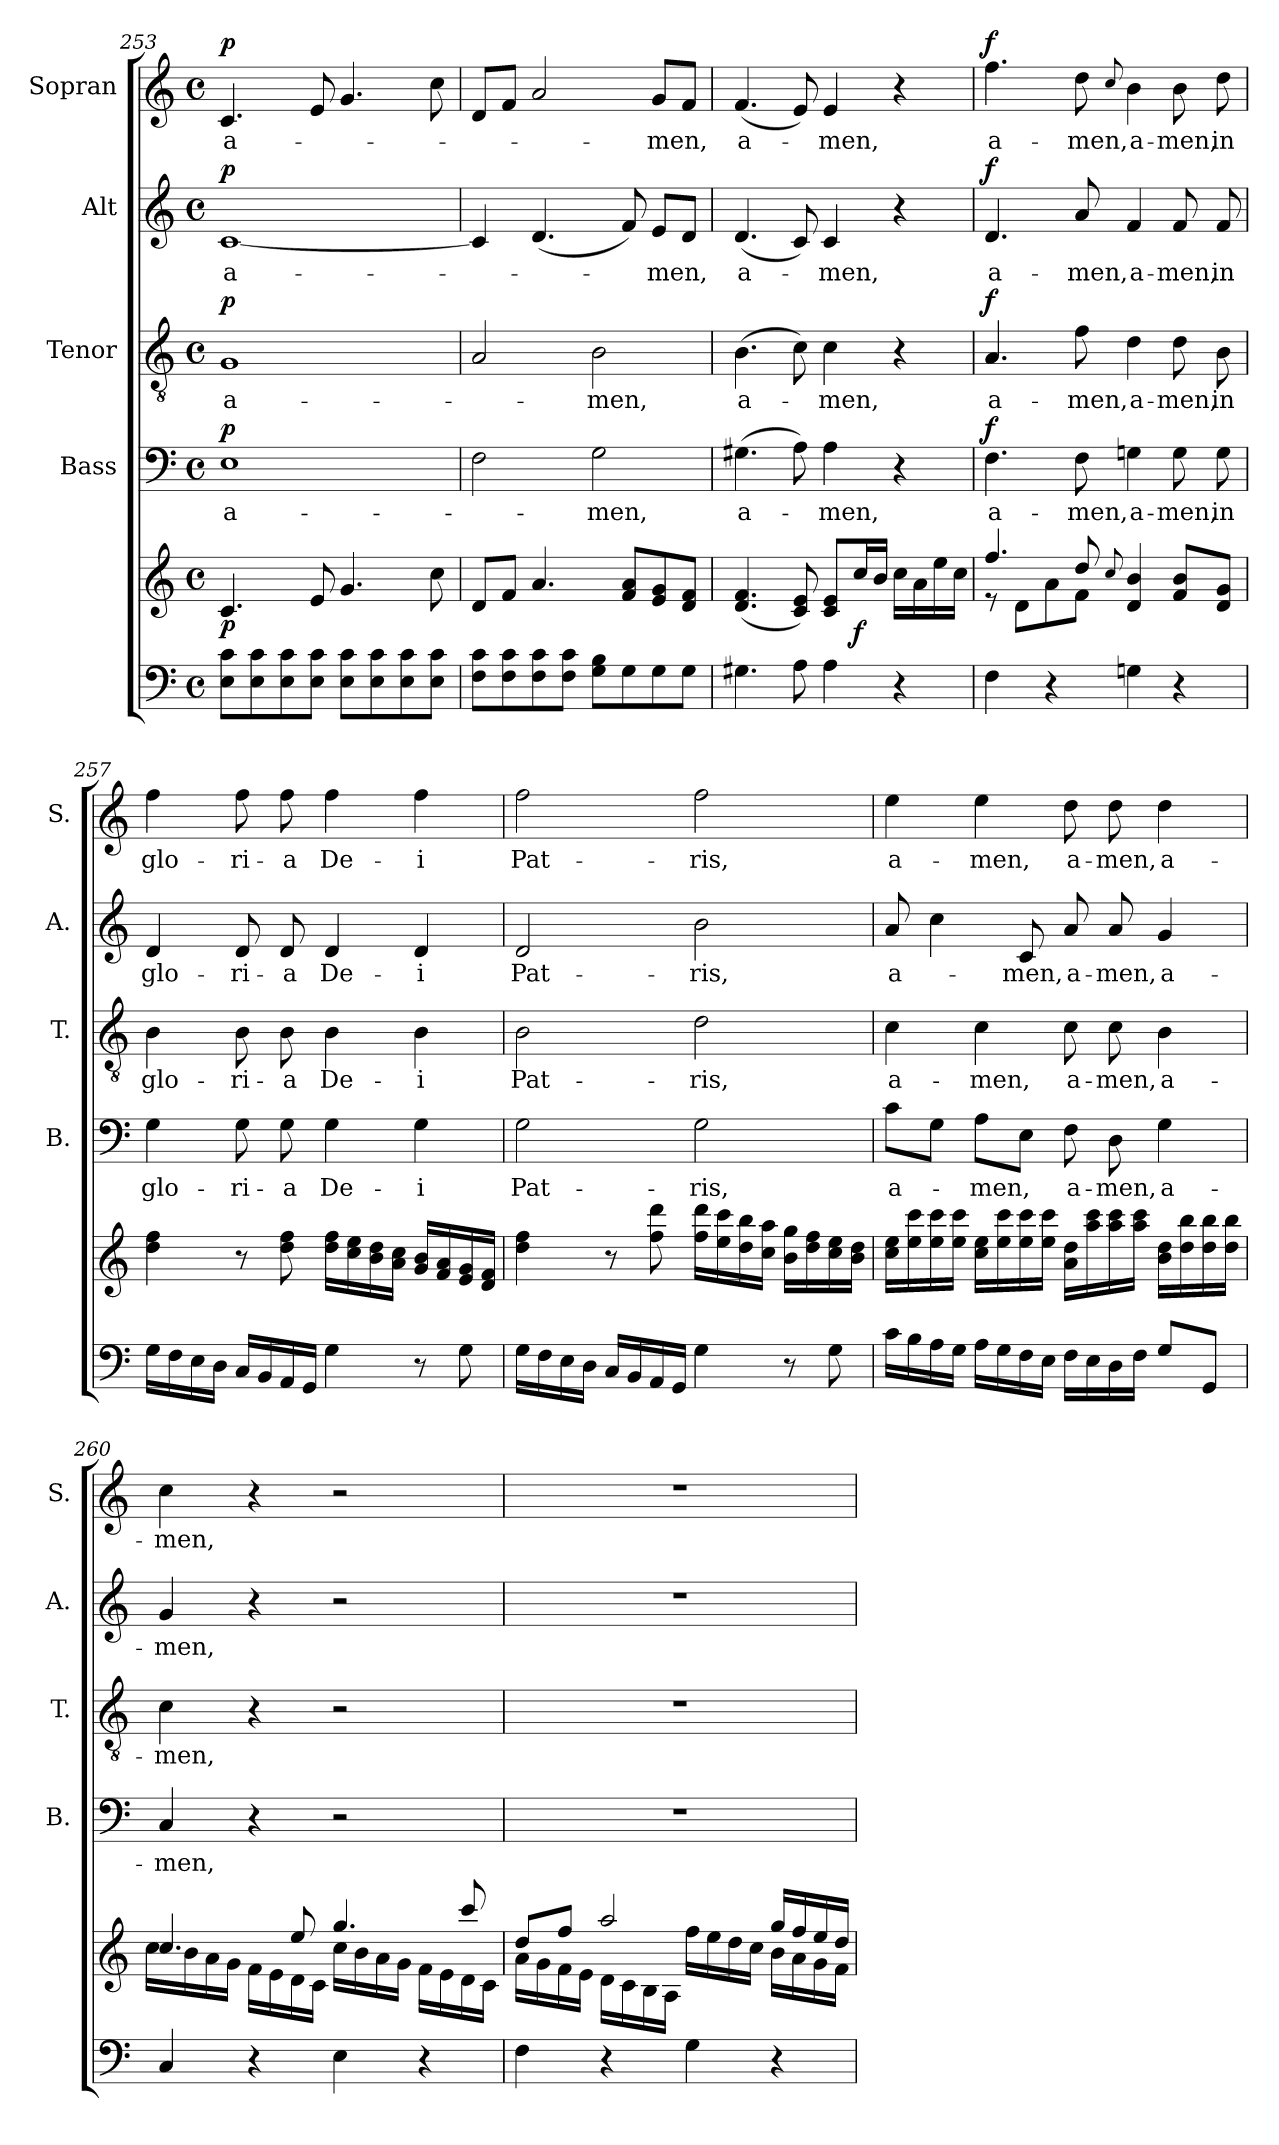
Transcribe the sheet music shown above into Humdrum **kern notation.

**kern	**kern	**dynam	**kern	**text	**dynam	**kern	**text	**dynam	**kern	**text	**dynam	**kern	**text	**dynam
*part5	*part5	*part5	*part4	*part4	*part4	*part3	*part3	*part3	*part2	*part2	*part2	*part1	*part1	*part1
*staff6	*staff5	*staff5/6	*staff4	*staff4	*staff4	*staff3	*staff3	*staff3	*staff2	*staff2	*staff2	*staff1	*staff1	*staff1
*	*	*	*I"Bass	*	*	*I"Tenor	*	*	*I"Alt	*	*	*I"Sopran	*	*
*	*	*	*I'B.	*	*	*I'T.	*	*	*I'A.	*	*	*I'S.	*	*
*clefF4	*clefG2	*	*clefF4	*	*	*clefGv2	*	*	*clefG2	*	*	*clefG2	*	*
*k[]	*k[]	*	*k[]	*	*	*k[]	*	*	*k[]	*	*	*k[]	*	*
*C:	*C:	*	*C:	*	*	*C:	*	*	*C:	*	*	*C:	*	*
*M4/4	*M4/4	*	*M4/4	*	*	*M4/4	*	*	*M4/4	*	*	*M4/4	*	*
*met(c)	*met(c)	*	*met(c)	*	*	*met(c)	*	*	*met(c)	*	*	*met(c)	*	*
=253	=253	=253	=253	=253	=253	=253	=253	=253	=253	=253	=253	=253	=253	=253
!	!	!LO:DY:b	!	!LO:LY:b	!LO:DY:a	!	!LO:LY:b	!LO:DY:a	!	!LO:LY:b	!LO:DY:a	!	!LO:LY:b	!LO:DY:a
8E\ 8c\L	4.c/	p	1E	a-	p	1G	a-	p	[1c	a-	p	4.c/	a-	p
8E\ 8c\	.	.	.	.	.	.	.	.	.	.	.	.	.	.
8E\ 8c\	.	.	.	.	.	.	.	.	.	.	.	.	.	.
8E\ 8c\J	8e/	.	.	.	.	.	.	.	.	.	.	8e/	.	.
8E\ 8c\L	4.g/	.	.	.	.	.	.	.	.	.	.	4.g/	.	.
8E\ 8c\	.	.	.	.	.	.	.	.	.	.	.	.	.	.
8E\ 8c\	.	.	.	.	.	.	.	.	.	.	.	.	.	.
8E\ 8c\J	8cc\	.	.	.	.	.	.	.	.	.	.	8cc\	.	.
=254	=254	=254	=254	=254	=254	=254	=254	=254	=254	=254	=254	=254	=254	=254
8F\ 8c\L	8d/L	.	2F\	.	.	2A/	.	.	4c/]	.	.	8d/L	.	.
8F\ 8c\	8f/J	.	.	.	.	.	.	.	.	.	.	8f/J	.	.
8F\ 8c\	4.a/	.	.	.	.	.	.	.	(<4.d/	.	.	2a/	.	.
8F\ 8c\J	.	.	.	.	.	.	.	.	.	.	.	.	.	.
!	!	!	!	!LO:LY:b	!	!	!LO:LY:b	!	!	!	!	!	!	!
8G\ 8B\L	.	.	2G\	-men,	.	2B\	-men,	.	.	.	.	.	.	.
8G\	8f/ 8a/L	.	.	.	.	.	.	.	8f/)	.	.	.	.	.
!	!	!	!	!	!	!	!	!	!	!LO:LY:b	!	!	!LO:LY:b	!
8G\	8e/ 8g/	.	.	.	.	.	.	.	8e/L	-men,	.	8g/L	-men,	.
8G\J	8d/ 8f/J	.	.	.	.	.	.	.	8d/J	.	.	8f/J	.	.
!!LO:PB:g=z
=255	=255	=255	=255	=255	=255	=255	=255	=255	=255	=255	=255	=255	=255	=255
!	!	!	!	!LO:LY:b	!	!	!LO:LY:b	!	!	!LO:LY:b	!	!	!LO:LY:b	!
4.G#X\	(<4.d/ 4.f/	.	(>4.G#X\	a-	.	(>4.B\	a-	.	(<4.d/	a-	.	(<4.f/	a-	.
8A\	8c/ 8e/)	.	8A\)	.	.	8c\)	.	.	8c/)	.	.	8e/)	.	.
!	!	!	!	!LO:LY:b	!	!	!LO:LY:b	!	!	!LO:LY:b	!	!	!LO:LY:b	!
4A\	8c/ 8e/L	.	4A\	-men,	.	4c\	-men,	.	4c/	-men,	.	4e/	-men,	.
!	!	!LO:DY:b	!	!	!	!	!	!	!	!	!	!	!	!
.	16cc/L	f	.	.	.	.	.	.	.	.	.	.	.	.
.	16b/JJ	.	.	.	.	.	.	.	.	.	.	.	.	.
4r	16cc\LL	.	4r	.	.	4r	.	.	4r	.	.	4r	.	.
.	16a\	.	.	.	.	.	.	.	.	.	.	.	.	.
.	16ee\	.	.	.	.	.	.	.	.	.	.	.	.	.
.	16cc\JJ	.	.	.	.	.	.	.	.	.	.	.	.	.
=256	=256	=256	=256	=256	=256	=256	=256	=256	=256	=256	=256	=256	=256	=256
*	*^	*	*	*	*	*	*	*	*	*	*	*	*	*
!	!	!	!	!	!LO:LY:b	!LO:DY:a	!	!LO:LY:b	!LO:DY:a	!	!LO:LY:b	!LO:DY:a	!	!LO:LY:b	!LO:DY:a
4F\	4.ff/	8re	.	4.F\	a-	f	4.A/	a-	f	4.d/	a-	f	4.ff\	a-	f
.	.	8d\L	.	.	.	.	.	.	.	.	.	.	.	.	.
4r	.	8a\	.	.	.	.	.	.	.	.	.	.	.	.	.
!	!	!	!	!	!LO:LY:b	!	!	!LO:LY:b	!	!	!LO:LY:b	!	!	!LO:LY:b	!
.	8dd/	8f\J	.	8F\	-men,	.	8f\	-men,	.	8a/	-men,	.	8dd\	-men,	.
.	8qqcc/	.	.	.	.	.	.	.	.	.	.	.	8qqcc/	.	.
!	!	!	!	!	!LO:LY:b	!	!	!LO:LY:b	!	!	!LO:LY:b	!	!	!LO:LY:b	!
4Gn\	4d/ 4b/	2ryy	.	4Gn\	a-	.	4d\	a-	.	4f/	a-	.	4b\	a-	.
!	!	!	!	!	!LO:LY:b	!	!	!LO:LY:b	!	!	!LO:LY:b	!	!	!LO:LY:b	!
4r	8f/ 8b/L	.	.	8G\	-men,	.	8d\	-men,	.	8f/	-men,	.	8b\	-men,	.
!	!	!	!	!	!LO:LY:b	!	!	!LO:LY:b	!	!	!LO:LY:b	!	!	!LO:LY:b	!
.	8d/ 8g/J	.	.	8G\	in	.	8B\	in	.	8f/	in	.	8dd\	in	.
*	*v	*v	*	*	*	*	*	*	*	*	*	*	*	*	*
=257	=257	=257	=257	=257	=257	=257	=257	=257	=257	=257	=257	=257	=257	=257
!	!	!	!	!LO:LY:b	!	!	!LO:LY:b	!	!	!LO:LY:b	!	!	!LO:LY:b	!
16G\LL	4dd\ 4ff\	.	4G\	glo-	.	4B\	glo-	.	4d/	glo-	.	4ff\	glo-	.
16F\	.	.	.	.	.	.	.	.	.	.	.	.	.	.
16E\	.	.	.	.	.	.	.	.	.	.	.	.	.	.
16D\JJ	.	.	.	.	.	.	.	.	.	.	.	.	.	.
!	!	!	!	!LO:LY:b	!	!	!LO:LY:b	!	!	!LO:LY:b	!	!	!LO:LY:b	!
16C/LL	8r	.	8G\	-ri-	.	8B\	-ri-	.	8d/	-ri-	.	8ff\	-ri-	.
16BB/	.	.	.	.	.	.	.	.	.	.	.	.	.	.
!	!	!	!	!LO:LY:b	!	!	!LO:LY:b	!	!	!LO:LY:b	!	!	!LO:LY:b	!
16AA/	8dd\ 8ff\	.	8G\	-a	.	8B\	-a	.	8d/	-a	.	8ff\	-a	.
16GG/JJ	.	.	.	.	.	.	.	.	.	.	.	.	.	.
!	!	!	!	!LO:LY:b	!	!	!LO:LY:b	!	!	!LO:LY:b	!	!	!LO:LY:b	!
4G\	16dd\ 16ff\LL	.	4G\	De-	.	4B\	De-	.	4d/	De-	.	4ff\	De-	.
.	16cc\ 16ee\	.	.	.	.	.	.	.	.	.	.	.	.	.
.	16b\ 16dd\	.	.	.	.	.	.	.	.	.	.	.	.	.
.	16a\ 16cc\JJ	.	.	.	.	.	.	.	.	.	.	.	.	.
!	!	!	!	!LO:LY:b	!	!	!LO:LY:b	!	!	!LO:LY:b	!	!	!LO:LY:b	!
8r	16g/ 16b/LL	.	4G\	-i	.	4B\	-i	.	4d/	-i	.	4ff\	-i	.
.	16f/ 16a/	.	.	.	.	.	.	.	.	.	.	.	.	.
8G\	16e/ 16g/	.	.	.	.	.	.	.	.	.	.	.	.	.
.	16d/ 16f/JJ	.	.	.	.	.	.	.	.	.	.	.	.	.
!!LO:LB:g=z
=258	=258	=258	=258	=258	=258	=258	=258	=258	=258	=258	=258	=258	=258	=258
!	!	!	!	!LO:LY:b	!	!	!LO:LY:b	!	!	!LO:LY:b	!	!	!LO:LY:b	!
16G\LL	4dd\ 4ff\	.	2G\	Pat-	.	2B\	Pat-	.	2d/	Pat-	.	2ff\	Pat-	.
16F\	.	.	.	.	.	.	.	.	.	.	.	.	.	.
16E\	.	.	.	.	.	.	.	.	.	.	.	.	.	.
16D\JJ	.	.	.	.	.	.	.	.	.	.	.	.	.	.
16C/LL	8r	.	.	.	.	.	.	.	.	.	.	.	.	.
16BB/	.	.	.	.	.	.	.	.	.	.	.	.	.	.
16AA/	8ff\ 8ddd\	.	.	.	.	.	.	.	.	.	.	.	.	.
16GG/JJ	.	.	.	.	.	.	.	.	.	.	.	.	.	.
!	!	!	!	!LO:LY:b	!	!	!LO:LY:b	!	!	!LO:LY:b	!	!	!LO:LY:b	!
4G\	16ff\ 16ddd\LL	.	2G\	-ris,	.	2d\	-ris,	.	2b\	-ris,	.	2ff\	-ris,	.
.	16ee\ 16ccc\	.	.	.	.	.	.	.	.	.	.	.	.	.
.	16dd\ 16bb\	.	.	.	.	.	.	.	.	.	.	.	.	.
.	16cc\ 16aa\JJ	.	.	.	.	.	.	.	.	.	.	.	.	.
8r	16b\ 16gg\LL	.	.	.	.	.	.	.	.	.	.	.	.	.
.	16dd\ 16ff\	.	.	.	.	.	.	.	.	.	.	.	.	.
8G\	16cc\ 16ee\	.	.	.	.	.	.	.	.	.	.	.	.	.
.	16b\ 16dd\JJ	.	.	.	.	.	.	.	.	.	.	.	.	.
=259	=259	=259	=259	=259	=259	=259	=259	=259	=259	=259	=259	=259	=259	=259
!	!	!	!	!LO:LY:b	!	!	!LO:LY:b	!	!	!LO:LY:b	!	!	!LO:LY:b	!
16c\LL	16cc\ 16ee\LL	.	8c\L	a-	.	4c\	a-	.	8a/	a-	.	4ee\	a-	.
16B\	16ee\ 16ccc\	.	.	.	.	.	.	.	.	.	.	.	.	.
16A\	16ee\ 16ccc\	.	8G\J	.	.	.	.	.	4cc\	.	.	.	.	.
16G\JJ	16ee\ 16ccc\JJ	.	.	.	.	.	.	.	.	.	.	.	.	.
!	!	!	!	!LO:LY:b	!	!	!LO:LY:b	!	!	!	!	!	!LO:LY:b	!
16A\LL	16cc\ 16ee\LL	.	8A\L	-men,	.	4c\	-men,	.	.	.	.	4ee\	-men,	.
16G\	16ee\ 16ccc\	.	.	.	.	.	.	.	.	.	.	.	.	.
!	!	!	!	!	!	!	!	!	!	!LO:LY:b	!	!	!	!
16F\	16ee\ 16ccc\	.	8E\J	.	.	.	.	.	8c/	-men,	.	.	.	.
16E\JJ	16ee\ 16ccc\JJ	.	.	.	.	.	.	.	.	.	.	.	.	.
!	!	!	!	!LO:LY:b	!	!	!LO:LY:b	!	!	!LO:LY:b	!	!	!LO:LY:b	!
16F\LL	16a\ 16dd\LL	.	8F\	a-	.	8c\	a-	.	8a/	a-	.	8dd\	a-	.
16E\	16aa\ 16ccc\	.	.	.	.	.	.	.	.	.	.	.	.	.
!	!	!	!	!LO:LY:b	!	!	!LO:LY:b	!	!	!LO:LY:b	!	!	!LO:LY:b	!
16D\	16aa\ 16ccc\	.	8D\	-men,	.	8c\	-men,	.	8a/	-men,	.	8dd\	-men,	.
16F\JJ	16aa\ 16ccc\JJ	.	.	.	.	.	.	.	.	.	.	.	.	.
!	!	!	!	!LO:LY:b	!	!	!LO:LY:b	!	!	!LO:LY:b	!	!	!LO:LY:b	!
8G/L	16b\ 16dd\LL	.	4G\	a-	.	4B\	a-	.	4g/	a-	.	4dd\	a-	.
.	16dd\ 16bb\	.	.	.	.	.	.	.	.	.	.	.	.	.
8GG/J	16dd\ 16bb\	.	.	.	.	.	.	.	.	.	.	.	.	.
.	16dd\ 16bb\JJ	.	.	.	.	.	.	.	.	.	.	.	.	.
=260	=260	=260	=260	=260	=260	=260	=260	=260	=260	=260	=260	=260	=260	=260
*	*^	*	*	*	*	*	*	*	*	*	*	*	*	*
!	!	!	!	!	!LO:LY:b	!	!	!LO:LY:b	!	!	!LO:LY:b	!	!	!LO:LY:b	!
4C/	4.cc/	16cc\LL	.	4C/	-men,	.	4c\	-men,	.	4g/	-men,	.	4cc\	-men,	.
.	.	16b\	.	.	.	.	.	.	.	.	.	.	.	.	.
.	.	16a\	.	.	.	.	.	.	.	.	.	.	.	.	.
.	.	16g\JJ	.	.	.	.	.	.	.	.	.	.	.	.	.
4r	.	16f\LL	.	4r	.	.	4r	.	.	4r	.	.	4r	.	.
.	.	16e\	.	.	.	.	.	.	.	.	.	.	.	.	.
.	8ee/	16d\	.	.	.	.	.	.	.	.	.	.	.	.	.
.	.	16c\JJ	.	.	.	.	.	.	.	.	.	.	.	.	.
4E\	4.gg/	16cc\LL	.	2r	.	.	2r	.	.	2r	.	.	2r	.	.
.	.	16b\	.	.	.	.	.	.	.	.	.	.	.	.	.
.	.	16a\	.	.	.	.	.	.	.	.	.	.	.	.	.
.	.	16g\JJ	.	.	.	.	.	.	.	.	.	.	.	.	.
4r	.	16f\LL	.	.	.	.	.	.	.	.	.	.	.	.	.
.	.	16e\	.	.	.	.	.	.	.	.	.	.	.	.	.
.	8ccc/	16d\	.	.	.	.	.	.	.	.	.	.	.	.	.
.	.	16c\JJ	.	.	.	.	.	.	.	.	.	.	.	.	.
!!LO:PB:g=z
=261	=261	=261	=261	=261	=261	=261	=261	=261	=261	=261	=261	=261	=261	=261	=261
4F\	8dd/L	16a\LL	.	1r	.	.	1r	.	.	1r	.	.	1r	.	.
.	.	16g\	.	.	.	.	.	.	.	.	.	.	.	.	.
.	8ff/J	16f\	.	.	.	.	.	.	.	.	.	.	.	.	.
.	.	16e\JJ	.	.	.	.	.	.	.	.	.	.	.	.	.
4r	2aa/	16d\LL	.	.	.	.	.	.	.	.	.	.	.	.	.
.	.	16c\	.	.	.	.	.	.	.	.	.	.	.	.	.
.	.	16B\	.	.	.	.	.	.	.	.	.	.	.	.	.
.	.	16A\JJ	.	.	.	.	.	.	.	.	.	.	.	.	.
4G\	.	16ff\LL	.	.	.	.	.	.	.	.	.	.	.	.	.
.	.	16ee\	.	.	.	.	.	.	.	.	.	.	.	.	.
.	.	16dd\	.	.	.	.	.	.	.	.	.	.	.	.	.
.	.	16cc\JJ	.	.	.	.	.	.	.	.	.	.	.	.	.
4r	16gg/LL	16b\LL	.	.	.	.	.	.	.	.	.	.	.	.	.
.	16ff/	16a\	.	.	.	.	.	.	.	.	.	.	.	.	.
.	16ee/	16g\	.	.	.	.	.	.	.	.	.	.	.	.	.
.	16dd/JJ	16f\JJ	.	.	.	.	.	.	.	.	.	.	.	.	.
*	*v	*v	*	*	*	*	*	*	*	*	*	*	*	*	*
=	=	=	=	=	=	=	=	=	=	=	=	=	=	=
*-	*-	*-	*-	*-	*-	*-	*-	*-	*-	*-	*-	*-	*-	*-
